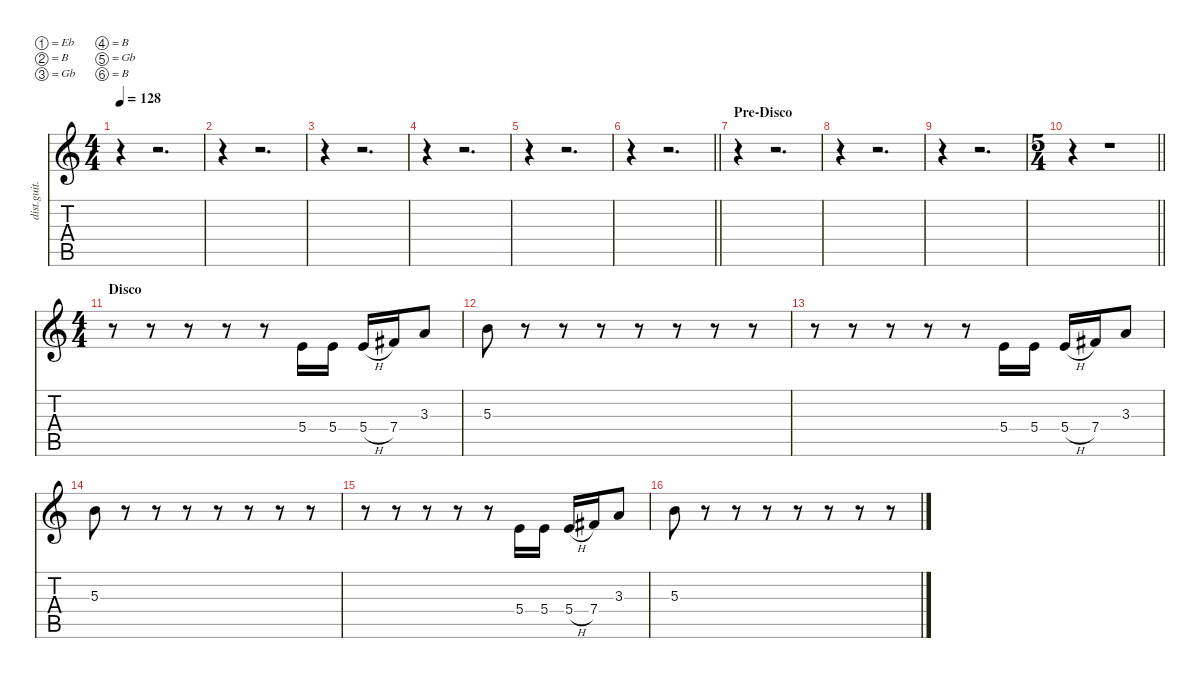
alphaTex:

\defaultSystemsLayout 4
\hideDynamics
\bracketExtendMode nobrackets
\otherSystemsTrackNameOrientation horizontal
\track ("Garrett" "dist.guit.") {instrument distortionguitar}
\staff {score tabs}
\tuning (Eb4 B3 Gb3 B2 Gb2 B1)
\ts (4 4)
\tempo 128
\clef g2
\ks c
r.4{dy f beam Down} r.2{d beam Down} |
r.4{beam Down} r.2{d beam Down} |
r.4{beam Down} r.2{d beam Down} |
r.4{beam Down} r.2{d beam Down} |
r.4{beam Down} r.2{d beam Down} |
\barLineRight lightlight
r.4{beam Down} r.2{d beam Down} |
\section ("" "Pre-Disco")
r.4{beam Down} r.2{d beam Down} |
r.4{beam Down} r.2{d beam Down} |
r.4{beam Down} r.2{d beam Down} |
\ts (5 4)
\barLineRight lightlight
r.4{beam Down} r.1{beam Down} |
\ts (4 4)
\section ("" "Disco")
r.8{instrument distortionguitar beam Down} r.8{beam Down} r.8{beam Down} r.8{beam Down} r.8{beam Down} 5.4.16{beam Up} 5.4.16{beam Up} 5.4{h}.16{beam Up} 7.4{acc #}.16{beam Up} 3.3.8{beam Up} |
5.3.8{beam Down} r.8{beam Down} r.8{beam Down} r.8{beam Down} r.8{beam Down} r.8{beam Down} r.8{beam Down} r.8{beam Down} |
r.8{beam Down} r.8{beam Down} r.8{beam Down} r.8{beam Down} r.8{beam Down} 5.4.16{beam Up} 5.4.16{beam Up} 5.4{h}.16{beam Up} 7.4{acc #}.16{beam Up} 3.3.8{beam Up} |
5.3.8{beam Down} r.8{beam Down} r.8{beam Down} r.8{beam Down} r.8{beam Down} r.8{beam Down} r.8{beam Down} r.8{beam Down} |
r.8{beam Down} r.8{beam Down} r.8{beam Down} r.8{beam Down} r.8{beam Down} 5.4.16{beam Up} 5.4.16{beam Up} 5.4{h}.16{beam Up} 7.4{acc #}.16{beam Up} 3.3.8{beam Up} |
5.3.8{beam Down} r.8{beam Down} r.8{beam Down} r.8{beam Down} r.8{beam Down} r.8{beam Down} r.8{beam Down} r.8{beam Down}
